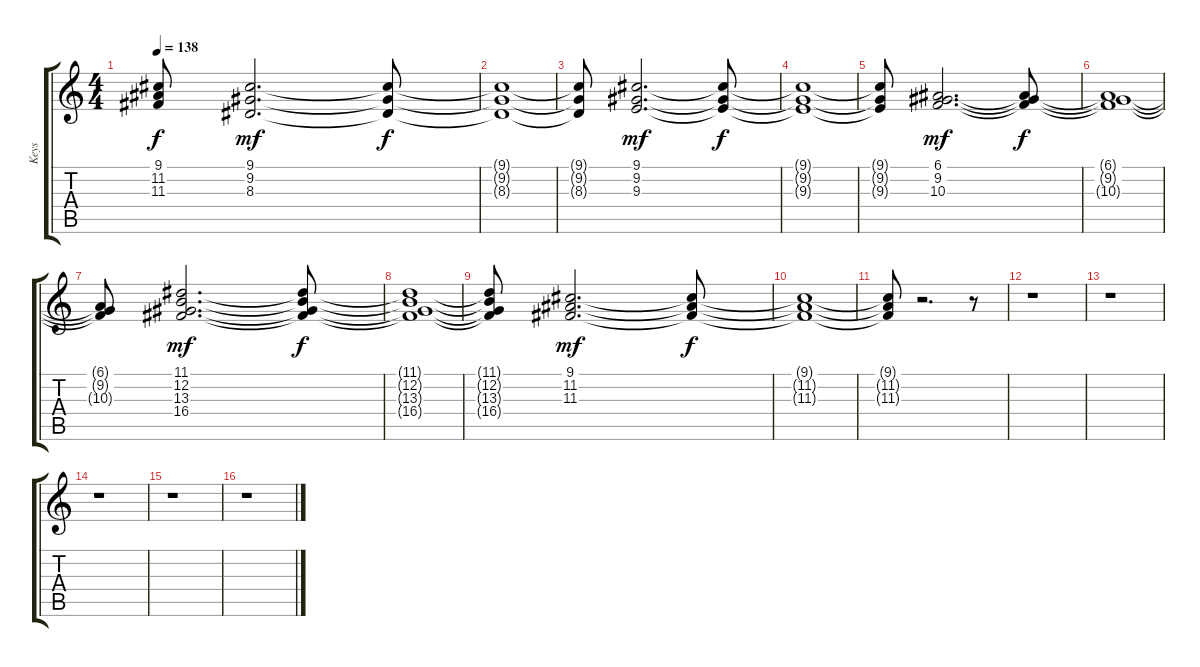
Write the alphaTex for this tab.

\track ("Keys" "Keys") {instrument pad4choir}
\staff {score tabs}
\tuning (E4 B3 G3 D3 A2 E2) {hide}
\ts (4 4)
\tempo 138
\clef g2
\ks c
(9.1{t} 11.2{t} 11.3{t}).8{dy f} (9.1 9.2 8.3).2{d dy mf} (9.1{t} 9.2{t} 8.3{t}).8{dy f} |
(9.1{t} 9.2{t} 8.3{t}).1 |
(9.1{t} 9.2{t} 8.3{t}).8 (9.1 9.2 9.3).2{d dy mf} (9.1{t} 9.2{t} 9.3{t}).8{dy f} |
(9.1{t} 9.2{t} 9.3{t}).1 |
(9.1{t} 9.2{t} 9.3{t}).8 (6.1 9.2 10.3).2{d dy mf} (6.1{t} 9.2{t} 10.3{t}).8{dy f} |
(6.1{t} 9.2{t} 10.3{t}).1 |
(6.1{t} 9.2{t} 10.3{t}).8 (11.1 12.2 13.3 16.4).2{d dy mf} (11.1{t} 12.2{t} 13.3{t} 16.4{t}).8{dy f} |
(11.1{t} 12.2{t} 13.3{t} 16.4{t}).1 |
(11.1{t} 12.2{t} 13.3{t} 16.4{t}).8 (9.1 11.2 11.3).2{d dy mf} (9.1{t} 11.2{t} 11.3{t}).8{dy f} |
(9.1{t} 11.2{t} 11.3{t}).1 |
(9.1{t} 11.2{t} 11.3{t}).8 r.2{d} r.8 |
r.1 |
r.1 |
r.1 |
r.1 |
r.1
